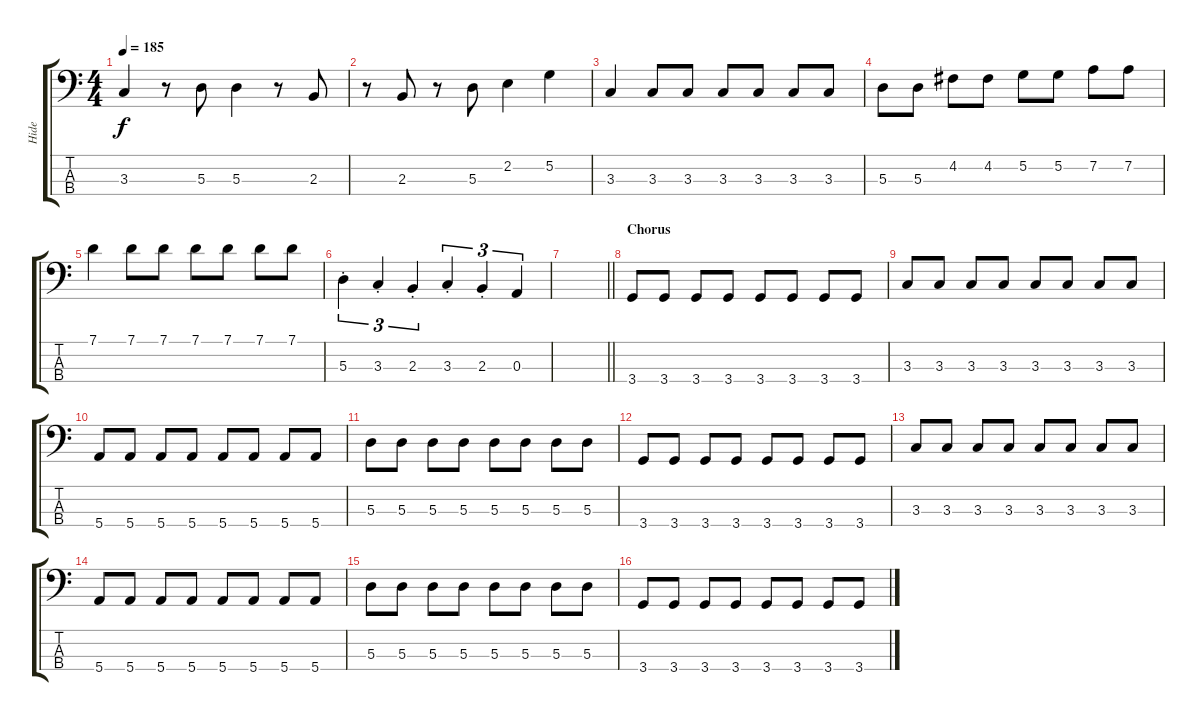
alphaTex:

\track ("Hide" "Hide") {instrument electricbasspick}
\staff {score tabs}
\tuning (G2 D2 A1 E1) {hide}
\ts (4 4)
\tempo 185
\clef f4
\ks c
3.3.4{dy f} r.8 5.3.8 5.3.4 r.8 2.3.8 |
r.8 2.3.8 r.8 5.3.8 2.2.4 5.2.4 |
3.3.4 3.3.8 3.3.8 3.3.8 3.3.8 3.3.8 3.3.8 |
5.3.8 5.3.8 4.2.8 4.2.8 5.2.8 5.2.8 7.2.8 7.2.8 |
7.1.4 7.1.8 7.1.8 7.1.8 7.1.8 7.1.8 7.1.8 |
5.3{st}.4{tu (3 2)} 3.3{st}.4{tu (3 2)} 2.3{st}.4{tu (3 2)} 3.3{st}.4{tu (3 2)} 2.3{st}.4{tu (3 2)} 0.3.4{tu (3 2)} |
\barLineRight lightlight
|
\section ("" "Chorus")
3.4.8 3.4.8 3.4.8 3.4.8 3.4.8 3.4.8 3.4.8 3.4.8 |
3.3.8 3.3.8 3.3.8 3.3.8 3.3.8 3.3.8 3.3.8 3.3.8 |
5.4.8 5.4.8 5.4.8 5.4.8 5.4.8 5.4.8 5.4.8 5.4.8 |
5.3.8 5.3.8 5.3.8 5.3.8 5.3.8 5.3.8 5.3.8 5.3.8 |
3.4.8 3.4.8 3.4.8 3.4.8 3.4.8 3.4.8 3.4.8 3.4.8 |
3.3.8 3.3.8 3.3.8 3.3.8 3.3.8 3.3.8 3.3.8 3.3.8 |
5.4.8 5.4.8 5.4.8 5.4.8 5.4.8 5.4.8 5.4.8 5.4.8 |
5.3.8 5.3.8 5.3.8 5.3.8 5.3.8 5.3.8 5.3.8 5.3.8 |
3.4.8 3.4.8 3.4.8 3.4.8 3.4.8 3.4.8 3.4.8 3.4.8
